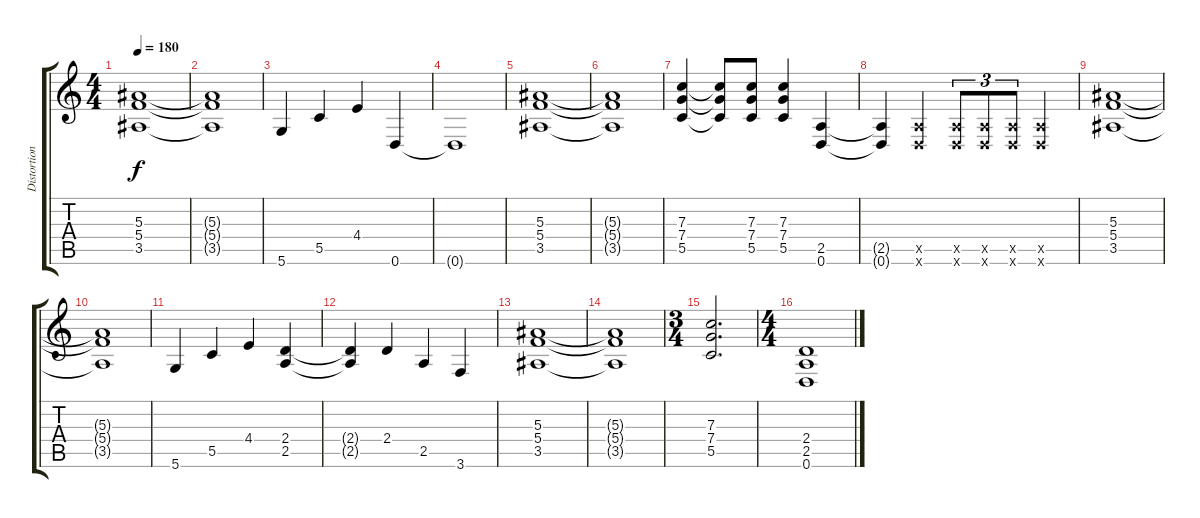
\track ("Distortion # 1" "Distortion") {instrument distortionguitar}
\staff {score tabs}
\tuning (D4 A3 F3 C3 G2 D2) {hide}
\ts (4 4)
\tempo 180
\clef g2
\ks c
(5.3 5.4 3.5).1{dy f} |
(5.3{t} 5.4{t} 3.5{t}).1 |
5.6.4 5.5.4 4.4.4 0.6.4 |
0.6{t}.1 |
(5.3 5.4 3.5).1 |
(5.3{t} 5.4{t} 3.5{t}).1 |
(7.3 7.4 5.5).4 (7.3{t} 7.4{t} 5.5{t}).8 (7.3 7.4 5.5).8 (7.3 7.4 5.5).4 (2.5 0.6).4 |
(2.5{t} 0.6{t}).4 (2.5{x} 0.6{x}).4 (2.5{x} 0.6{x}).8{tu (3 2)} (2.5{x} 0.6{x}).8{tu (3 2)} (2.5{x} 0.6{x}).8{tu (3 2)} (2.5{x} 0.6{x}).4 |
(5.3 5.4 3.5).1 |
(5.3{t} 5.4{t} 3.5{t}).1 |
5.6.4 5.5.4 4.4.4 (2.4 2.5).4 |
(2.4{t} 2.5{t}).4 2.4.4 2.5.4 3.6.4 |
(5.3 5.4 3.5).1 |
(5.3{t} 5.4{t} 3.5{t}).1 |
\ts (3 4)
(7.3 7.4 5.5).2{d} |
\ts (4 4)
(2.4 2.5 0.6).1
